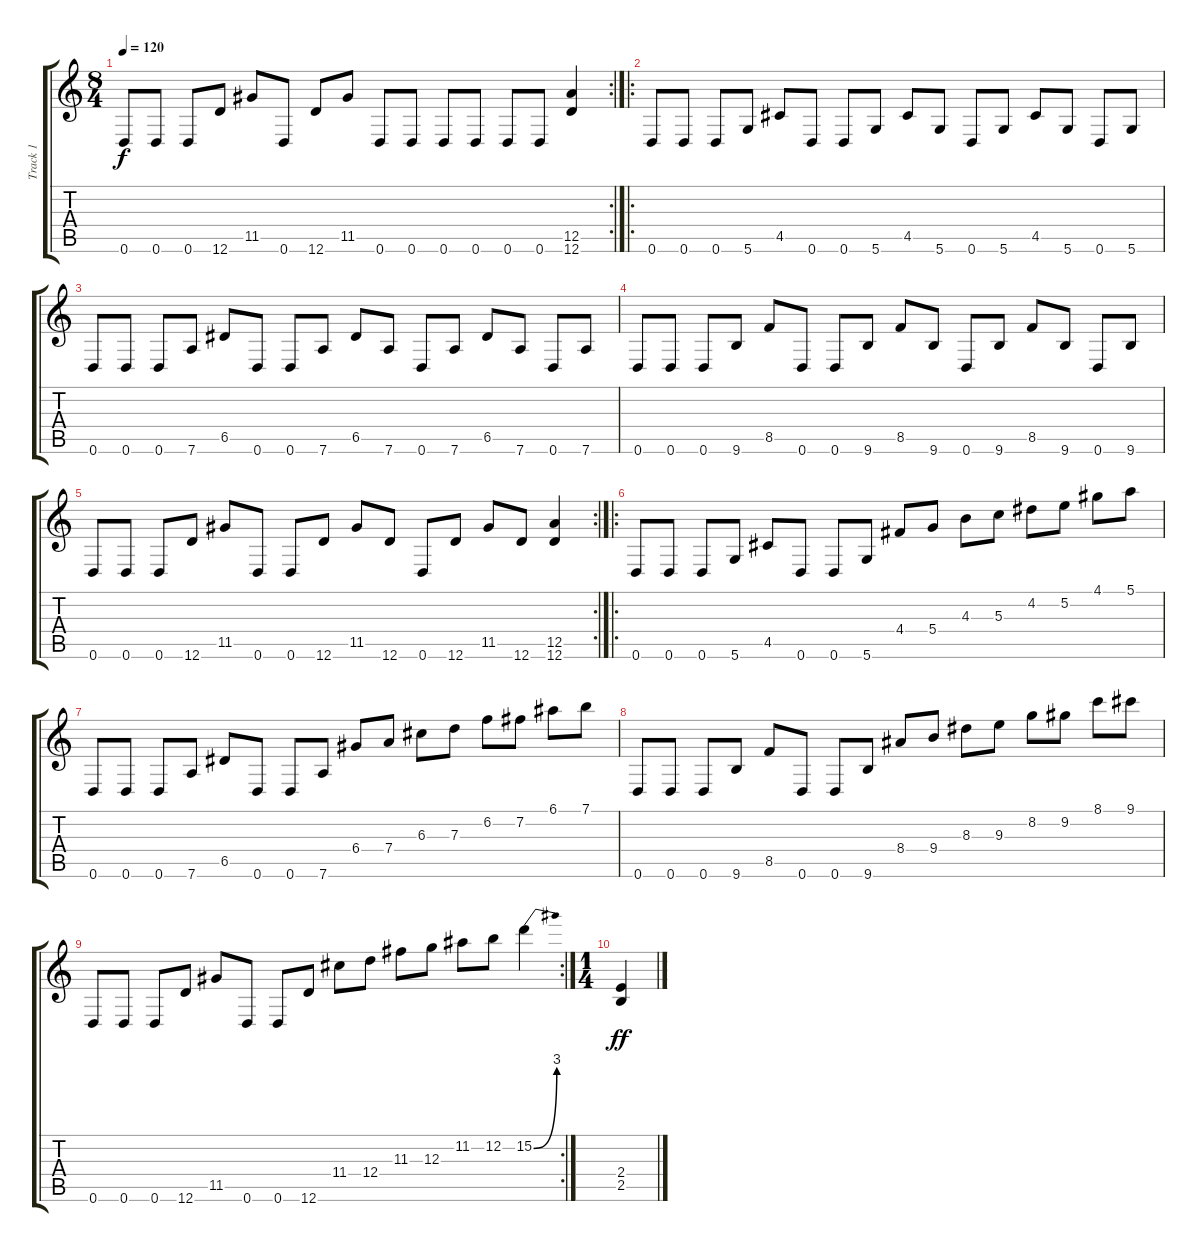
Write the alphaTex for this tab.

\track ("Track 1" "Track 1") {instrument distortionguitar}
\staff {score tabs}
\tuning (E4 B3 G3 D3 A2 D2) {hide}
\rc 2
\ts (8 4)
\tempo 120
\clef g2
\ks c
0.6.8{dy f} 0.6.8 0.6.8 12.6.8 11.5.8 0.6.8 12.6.8 11.5.8 0.6.8 0.6.8 0.6.8 0.6.8 0.6.8 0.6.8 (12.5 12.6).4 |
\ro
0.6.8 0.6.8 0.6.8 5.6.8 4.5.8 0.6.8 0.6.8 5.6.8 4.5.8 5.6.8 0.6.8 5.6.8 4.5.8 5.6.8 0.6.8 5.6.8 |
0.6.8 0.6.8 0.6.8 7.6.8 6.5.8 0.6.8 0.6.8 7.6.8 6.5.8 7.6.8 0.6.8 7.6.8 6.5.8 7.6.8 0.6.8 7.6.8 |
0.6.8 0.6.8 0.6.8 9.6.8 8.5.8 0.6.8 0.6.8 9.6.8 8.5.8 9.6.8 0.6.8 9.6.8 8.5.8 9.6.8 0.6.8 9.6.8 |
\rc 2
0.6.8 0.6.8 0.6.8 12.6.8 11.5.8 0.6.8 0.6.8 12.6.8 11.5.8 12.6.8 0.6.8 12.6.8 11.5.8 12.6.8 (12.5 12.6).4 |
\ro
0.6.8 0.6.8 0.6.8 5.6.8 4.5.8 0.6.8 0.6.8 5.6.8 4.4.8 5.4.8 4.3.8 5.3.8 4.2.8 5.2.8 4.1.8 5.1.8 |
0.6.8 0.6.8 0.6.8 7.6.8 6.5.8 0.6.8 0.6.8 7.6.8 6.4.8 7.4.8 6.3.8 7.3.8 6.2.8 7.2.8 6.1.8 7.1.8 |
0.6.8 0.6.8 0.6.8 9.6.8 8.5.8 0.6.8 0.6.8 9.6.8 8.4.8 9.4.8 8.3.8 9.3.8 8.2.8 9.2.8 8.1.8 9.1.8 |
\rc 2
0.6.8 0.6.8 0.6.8 12.6.8 11.5.8 0.6.8 0.6.8 12.6.8 11.4.8 12.4.8 11.3.8 12.3.8 11.2.8 12.2.8 15.2{be (bend 0 0 60 12)}.4 |
\ts (1 4)
(2.4 2.5).4{dy ff}
